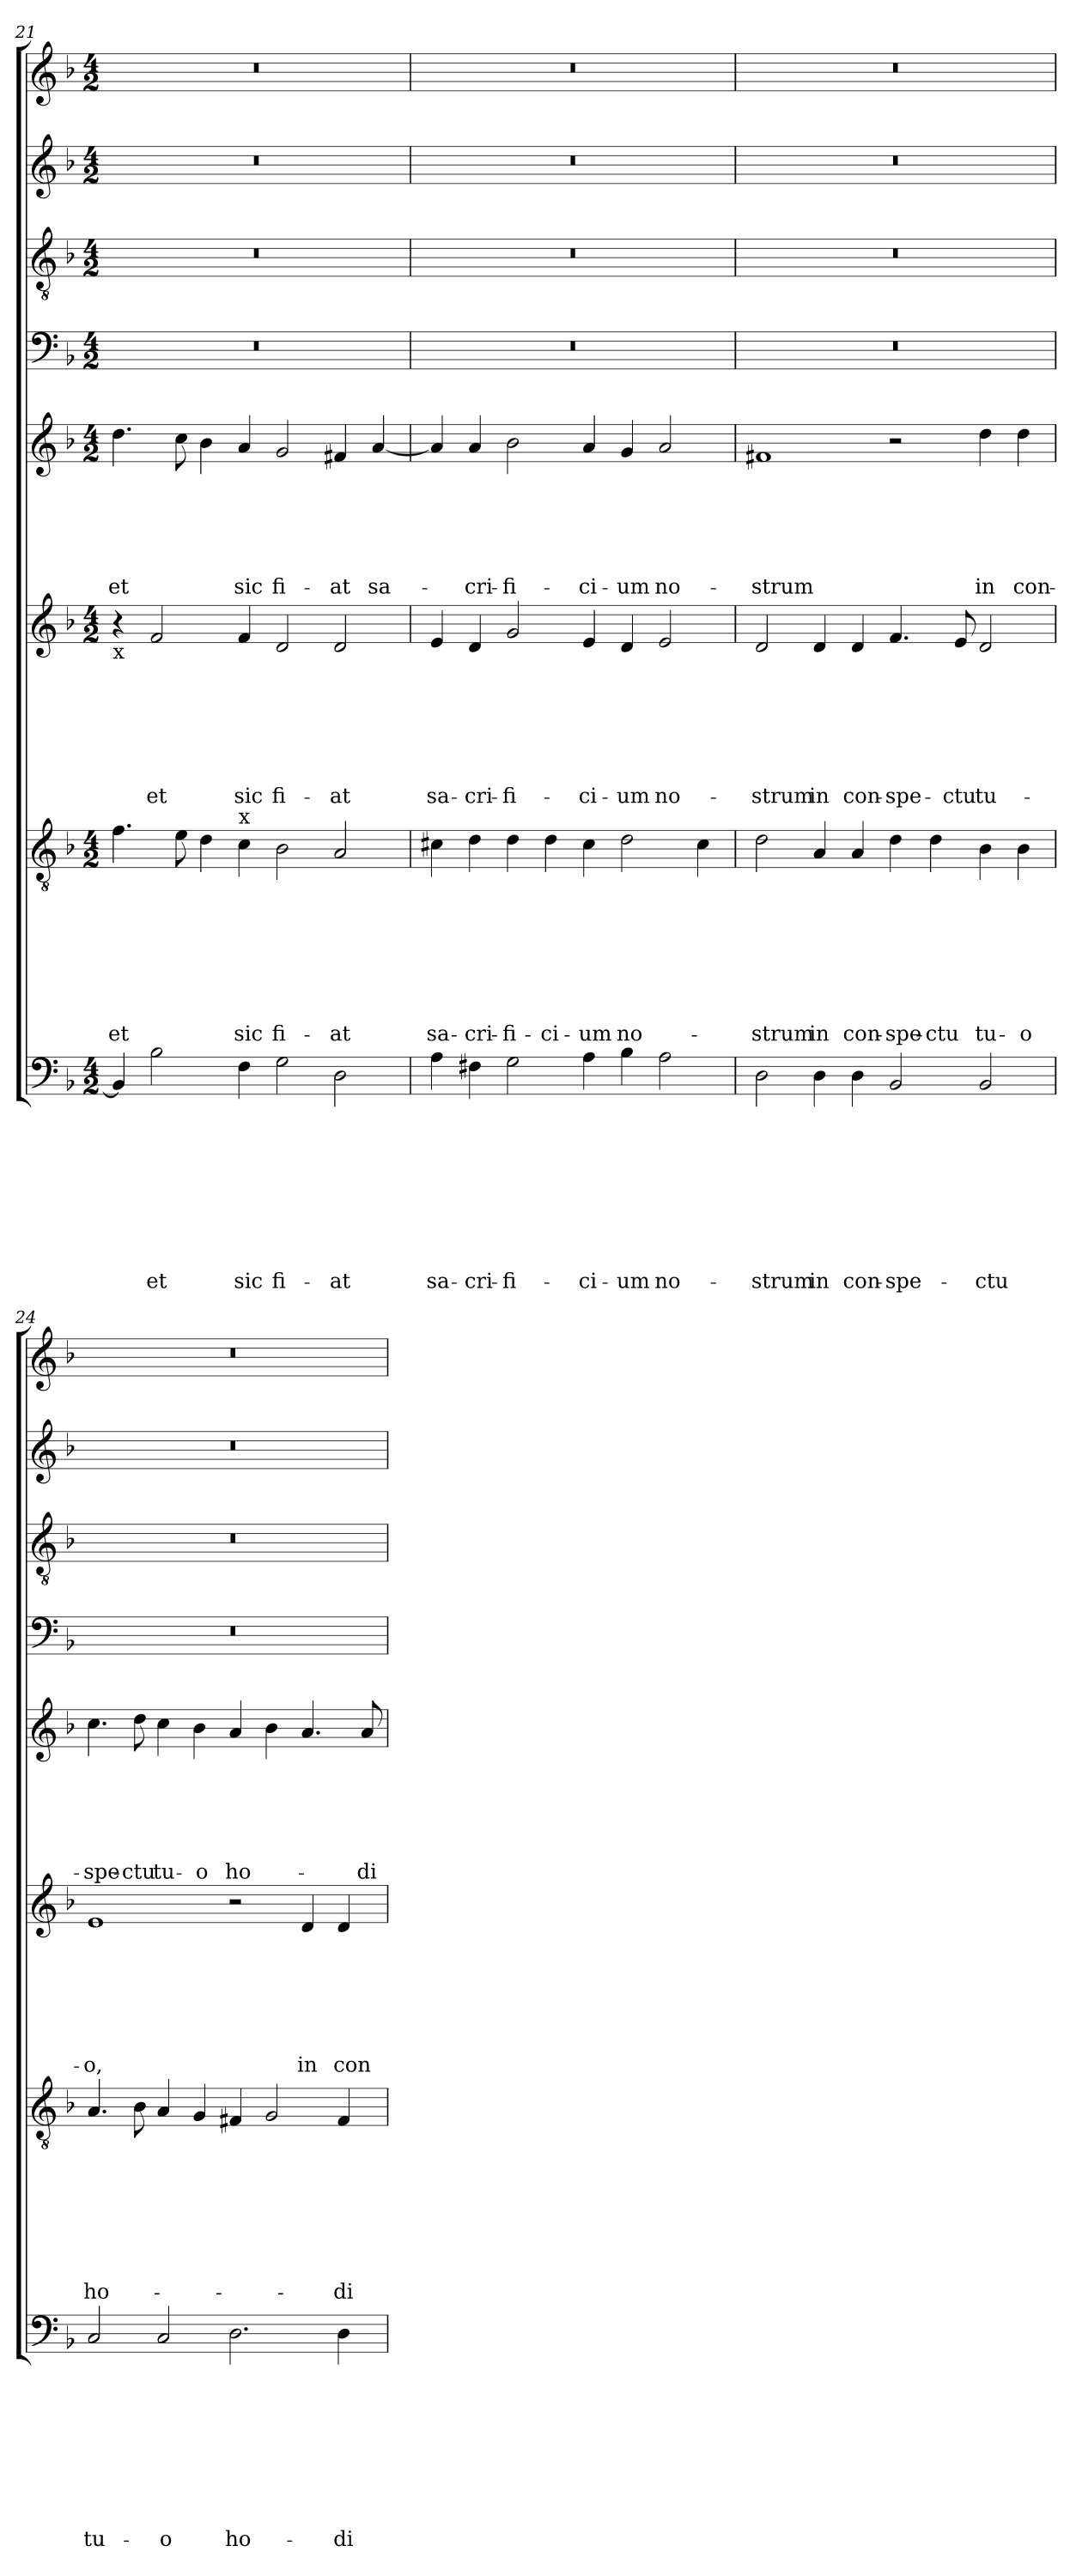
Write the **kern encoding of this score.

**kern	**text	**text	**text	**text	**text	**text	**text	**text	**text	**kern	**text	**text	**text	**text	**text	**text	**text	**text	**kern	**text	**text	**text	**text	**text	**text	**text	**kern	**text	**text	**text	**text	**text	**text	**kern	**kern	**kern	**kern
*part8	*part8	*part8	*part8	*part8	*part8	*part8	*part8	*part8	*part8	*part7	*part7	*part7	*part7	*part7	*part7	*part7	*part7	*part7	*part6	*part6	*part6	*part6	*part6	*part6	*part6	*part6	*part5	*part5	*part5	*part5	*part5	*part5	*part5	*part4	*part3	*part2	*part1
*staff8	*staff8	*staff8	*staff8	*staff8	*staff8	*staff8	*staff8	*staff8	*staff8	*staff7	*staff7	*staff7	*staff7	*staff7	*staff7	*staff7	*staff7	*staff7	*staff6	*staff6	*staff6	*staff6	*staff6	*staff6	*staff6	*staff6	*staff5	*staff5	*staff5	*staff5	*staff5	*staff5	*staff5	*staff4	*staff3	*staff2	*staff1
*clefF4	*	*	*	*	*	*	*	*	*	*clefGv2	*	*	*	*	*	*	*	*	*clefG2	*	*	*	*	*	*	*	*clefG2	*	*	*	*	*	*	*clefF4	*clefGv2	*clefG2	*clefG2
*k[b-]	*	*	*	*	*	*	*	*	*	*k[b-]	*	*	*	*	*	*	*	*	*k[b-]	*	*	*	*	*	*	*	*k[b-]	*	*	*	*	*	*	*k[b-]	*k[b-]	*k[b-]	*k[b-]
*d:	*	*	*	*	*	*	*	*	*	*d:	*	*	*	*	*	*	*	*	*d:	*	*	*	*	*	*	*	*d:	*	*	*	*	*	*	*d:	*d:	*d:	*d:
*M4/2	*	*	*	*	*	*	*	*	*	*M4/2	*	*	*	*	*	*	*	*	*M4/2	*	*	*	*	*	*	*	*M4/2	*	*	*	*	*	*	*M4/2	*M4/2	*M4/2	*M4/2
=21	=21	=21	=21	=21	=21	=21	=21	=21	=21	=21	=21	=21	=21	=21	=21	=21	=21	=21	=21	=21	=21	=21	=21	=21	=21	=21	=21	=21	=21	=21	=21	=21	=21	=21	=21	=21	=21
!	!	!	!	!	!	!	!	!	!	!	!	!	!	!	!	!	!	!	!LO:TX:b:t=x	!	!	!	!	!	!	!	!	!	!	!	!	!	!	!	!	!	!
!	!	!	!	!	!	!	!	!	!	!	!	!	!	!	!	!	!	!LO:LY:b	!	!	!	!	!	!	!	!	!	!	!	!	!	!	!LO:LY:b	!	!	!	!
4BB-/]	.	.	.	.	.	.	.	.	.	4.f\	.	.	.	.	.	.	.	et	4r	.	.	.	.	.	.	.	4.dd\	.	.	.	.	.	et	0r	0r	0r	0r
!	!	!	!	!	!	!	!	!	!LO:LY:b	!	!	!	!	!	!	!	!	!	!	!	!	!	!	!	!	!LO:LY:b	!	!	!	!	!	!	!	!	!	!	!
2B-\	.	.	.	.	.	.	.	.	et	.	.	.	.	.	.	.	.	.	2f/	.	.	.	.	.	.	et	.	.	.	.	.	.	.	.	.	.	.
.	.	.	.	.	.	.	.	.	.	8e\	.	.	.	.	.	.	.	.	.	.	.	.	.	.	.	.	8cc\	.	.	.	.	.	.	.	.	.	.
.	.	.	.	.	.	.	.	.	.	4d\	.	.	.	.	.	.	.	.	.	.	.	.	.	.	.	.	4b-\	.	.	.	.	.	.	.	.	.	.
!	!	!	!	!	!	!	!	!	!	!LO:TX:a:t=x	!	!	!	!	!	!	!	!	!	!	!	!	!	!	!	!	!	!	!	!	!	!	!	!	!	!	!
!	!	!	!	!	!	!	!	!	!LO:LY:b	!	!	!	!	!	!	!	!	!LO:LY:b	!	!	!	!	!	!	!	!LO:LY:b	!	!	!	!	!	!	!LO:LY:b	!	!	!	!
4F\	.	.	.	.	.	.	.	.	sic	4c\	.	.	.	.	.	.	.	sic	4f/	.	.	.	.	.	.	sic	4a/	.	.	.	.	.	sic	.	.	.	.
!	!	!	!	!	!	!	!	!	!LO:LY:b	!	!	!	!	!	!	!	!	!LO:LY:b	!	!	!	!	!	!	!	!LO:LY:b	!	!	!	!	!	!	!LO:LY:b	!	!	!	!
2G\	.	.	.	.	.	.	.	.	fi-	2B-\	.	.	.	.	.	.	.	fi-	2d/	.	.	.	.	.	.	fi-	2g/	.	.	.	.	.	fi-	.	.	.	.
!	!	!	!	!	!	!	!	!	!LO:LY:b	!	!	!	!	!	!	!	!	!LO:LY:b	!	!	!	!	!	!	!	!LO:LY:b	!	!	!	!	!	!	!LO:LY:b	!	!	!	!
2D\	.	.	.	.	.	.	.	.	-at	2A/	.	.	.	.	.	.	.	-at	2d/	.	.	.	.	.	.	-at	4f#X/	.	.	.	.	.	-at	.	.	.	.
!	!	!	!	!	!	!	!	!	!	!	!	!	!	!	!	!	!	!	!	!	!	!	!	!	!	!	!	!	!	!	!	!	!LO:LY:b	!	!	!	!
.	.	.	.	.	.	.	.	.	.	.	.	.	.	.	.	.	.	.	.	.	.	.	.	.	.	.	[4a/	.	.	.	.	.	sa-	.	.	.	.
=22	=22	=22	=22	=22	=22	=22	=22	=22	=22	=22	=22	=22	=22	=22	=22	=22	=22	=22	=22	=22	=22	=22	=22	=22	=22	=22	=22	=22	=22	=22	=22	=22	=22	=22	=22	=22	=22
!	!	!	!	!	!	!	!	!	!LO:LY:b	!	!	!	!	!	!	!	!	!LO:LY:b	!	!	!	!	!	!	!	!LO:LY:b	!	!	!	!	!	!	!	!	!	!	!
4A\	.	.	.	.	.	.	.	.	sa-	4c#X\	.	.	.	.	.	.	.	sa-	4e/	.	.	.	.	.	.	sa-	4a/]	.	.	.	.	.	.	0r	0r	0r	0r
!	!	!	!	!	!	!	!	!	!LO:LY:b	!	!	!	!	!	!	!	!	!LO:LY:b	!	!	!	!	!	!	!	!LO:LY:b	!	!	!	!	!	!	!LO:LY:b	!	!	!	!
4F#X\	.	.	.	.	.	.	.	.	-cri-	4d\	.	.	.	.	.	.	.	-cri-	4d/	.	.	.	.	.	.	-cri-	4a/	.	.	.	.	.	-cri-	.	.	.	.
!	!	!	!	!	!	!	!	!	!LO:LY:b	!	!	!	!	!	!	!	!	!LO:LY:b	!	!	!	!	!	!	!	!LO:LY:b	!	!	!	!	!	!	!LO:LY:b	!	!	!	!
2G\	.	.	.	.	.	.	.	.	-fi-	4d\	.	.	.	.	.	.	.	-fi-	2g/	.	.	.	.	.	.	-fi-	2b-\	.	.	.	.	.	-fi-	.	.	.	.
!	!	!	!	!	!	!	!	!	!	!	!	!	!	!	!	!	!	!LO:LY:b	!	!	!	!	!	!	!	!	!	!	!	!	!	!	!	!	!	!	!
.	.	.	.	.	.	.	.	.	.	4d\	.	.	.	.	.	.	.	-ci-	.	.	.	.	.	.	.	.	.	.	.	.	.	.	.	.	.	.	.
!	!	!	!	!	!	!	!	!	!LO:LY:b	!	!	!	!	!	!	!	!	!LO:LY:b	!	!	!	!	!	!	!	!LO:LY:b	!	!	!	!	!	!	!LO:LY:b	!	!	!	!
4A\	.	.	.	.	.	.	.	.	-ci-	4c#\	.	.	.	.	.	.	.	-um	4e/	.	.	.	.	.	.	-ci-	4a/	.	.	.	.	.	-ci-	.	.	.	.
!	!	!	!	!	!	!	!	!	!LO:LY:b	!	!	!	!	!	!	!	!	!LO:LY:b	!	!	!	!	!	!	!	!LO:LY:b	!	!	!	!	!	!	!LO:LY:b	!	!	!	!
4B-\	.	.	.	.	.	.	.	.	-um	2d\	.	.	.	.	.	.	.	no-	4d/	.	.	.	.	.	.	-um	4g/	.	.	.	.	.	-um	.	.	.	.
!	!	!	!	!	!	!	!	!	!LO:LY:b	!	!	!	!	!	!	!	!	!	!	!	!	!	!	!	!	!LO:LY:b	!	!	!	!	!	!	!LO:LY:b	!	!	!	!
2A\	.	.	.	.	.	.	.	.	no-	.	.	.	.	.	.	.	.	.	2e/	.	.	.	.	.	.	no-	2a/	.	.	.	.	.	no-	.	.	.	.
.	.	.	.	.	.	.	.	.	.	4c#\	.	.	.	.	.	.	.	.	.	.	.	.	.	.	.	.	.	.	.	.	.	.	.	.	.	.	.
!!LO:LB:g=z
=23	=23	=23	=23	=23	=23	=23	=23	=23	=23	=23	=23	=23	=23	=23	=23	=23	=23	=23	=23	=23	=23	=23	=23	=23	=23	=23	=23	=23	=23	=23	=23	=23	=23	=23	=23	=23	=23
!	!	!	!	!	!	!	!	!	!LO:LY:b	!	!	!	!	!	!	!	!	!LO:LY:b	!	!	!	!	!	!	!	!LO:LY:b	!	!	!	!	!	!	!LO:LY:b	!	!	!	!
2D\	.	.	.	.	.	.	.	.	-strum	2d\	.	.	.	.	.	.	.	-strum	2d/	.	.	.	.	.	.	-strum	1f#X	.	.	.	.	.	-strum	0r	0r	0r	0r
!	!	!	!	!	!	!	!	!	!LO:LY:b	!	!	!	!	!	!	!	!	!LO:LY:b	!	!	!	!	!	!	!	!LO:LY:b	!	!	!	!	!	!	!	!	!	!	!
4D\	.	.	.	.	.	.	.	.	in	4A/	.	.	.	.	.	.	.	in	4d/	.	.	.	.	.	.	in	.	.	.	.	.	.	.	.	.	.	.
!	!	!	!	!	!	!	!	!	!LO:LY:b	!	!	!	!	!	!	!	!	!LO:LY:b	!	!	!	!	!	!	!	!LO:LY:b	!	!	!	!	!	!	!	!	!	!	!
4D\	.	.	.	.	.	.	.	.	con-	4A/	.	.	.	.	.	.	.	con-	4d/	.	.	.	.	.	.	con-	.	.	.	.	.	.	.	.	.	.	.
!	!	!	!	!	!	!	!	!	!LO:LY:b	!	!	!	!	!	!	!	!	!LO:LY:b	!	!	!	!	!	!	!	!LO:LY:b	!	!	!	!	!	!	!	!	!	!	!
2BB-/	.	.	.	.	.	.	.	.	-spe-	4d\	.	.	.	.	.	.	.	-spe-	4.f/	.	.	.	.	.	.	-spe-	2r	.	.	.	.	.	.	.	.	.	.
!	!	!	!	!	!	!	!	!	!	!	!	!	!	!	!	!	!	!LO:LY:b	!	!	!	!	!	!	!	!	!	!	!	!	!	!	!	!	!	!	!
.	.	.	.	.	.	.	.	.	.	4d\	.	.	.	.	.	.	.	-ctu	.	.	.	.	.	.	.	.	.	.	.	.	.	.	.	.	.	.	.
!	!	!	!	!	!	!	!	!	!	!	!	!	!	!	!	!	!	!	!	!	!	!	!	!	!	!LO:LY:b	!	!	!	!	!	!	!	!	!	!	!
.	.	.	.	.	.	.	.	.	.	.	.	.	.	.	.	.	.	.	8e/	.	.	.	.	.	.	-ctu	.	.	.	.	.	.	.	.	.	.	.
!	!	!	!	!	!	!	!	!	!LO:LY:b	!	!	!	!	!	!	!	!	!LO:LY:b	!	!	!	!	!	!	!	!LO:LY:b	!	!	!	!	!	!	!LO:LY:b	!	!	!	!
2BB-/	.	.	.	.	.	.	.	.	-ctu	4B-\	.	.	.	.	.	.	.	tu-	2d/	.	.	.	.	.	.	tu-	4dd\	.	.	.	.	.	in	.	.	.	.
!	!	!	!	!	!	!	!	!	!	!	!	!	!	!	!	!	!	!LO:LY:b	!	!	!	!	!	!	!	!	!	!	!	!	!	!	!LO:LY:b	!	!	!	!
.	.	.	.	.	.	.	.	.	.	4B-\	.	.	.	.	.	.	.	-o	.	.	.	.	.	.	.	.	4dd\	.	.	.	.	.	con-	.	.	.	.
=24	=24	=24	=24	=24	=24	=24	=24	=24	=24	=24	=24	=24	=24	=24	=24	=24	=24	=24	=24	=24	=24	=24	=24	=24	=24	=24	=24	=24	=24	=24	=24	=24	=24	=24	=24	=24	=24
!	!	!	!	!	!	!	!	!	!LO:LY:b	!	!	!	!	!	!	!	!	!LO:LY:b	!	!	!	!	!	!	!	!LO:LY:b	!	!	!	!	!	!	!LO:LY:b	!	!	!	!
2C/	.	.	.	.	.	.	.	.	tu-	4.A/	.	.	.	.	.	.	.	ho-	1e	.	.	.	.	.	.	-o,	4.cc\	.	.	.	.	.	-spe-	0r	0r	0r	0r
!	!	!	!	!	!	!	!	!	!	!	!	!	!	!	!	!	!	!	!	!	!	!	!	!	!	!	!	!	!	!	!	!	!LO:LY:b	!	!	!	!
.	.	.	.	.	.	.	.	.	.	8B-\	.	.	.	.	.	.	.	.	.	.	.	.	.	.	.	.	8dd\	.	.	.	.	.	-ctu	.	.	.	.
!	!	!	!	!	!	!	!	!	!LO:LY:b	!	!	!	!	!	!	!	!	!	!	!	!	!	!	!	!	!	!	!	!	!	!	!	!LO:LY:b	!	!	!	!
2C/	.	.	.	.	.	.	.	.	-o	4A/	.	.	.	.	.	.	.	.	.	.	.	.	.	.	.	.	4cc\	.	.	.	.	.	tu-	.	.	.	.
!	!	!	!	!	!	!	!	!	!	!	!	!	!	!	!	!	!	!	!	!	!	!	!	!	!	!	!	!	!	!	!	!	!LO:LY:b	!	!	!	!
.	.	.	.	.	.	.	.	.	.	4G/	.	.	.	.	.	.	.	.	.	.	.	.	.	.	.	.	4b-\	.	.	.	.	.	-o	.	.	.	.
!	!	!	!	!	!	!	!	!	!LO:LY:b	!	!	!	!	!	!	!	!	!	!	!	!	!	!	!	!	!	!	!	!	!	!	!	!LO:LY:b	!	!	!	!
2.D\	.	.	.	.	.	.	.	.	ho-	4F#X/	.	.	.	.	.	.	.	.	2r	.	.	.	.	.	.	.	4a/	.	.	.	.	.	ho-	.	.	.	.
.	.	.	.	.	.	.	.	.	.	2G/	.	.	.	.	.	.	.	.	.	.	.	.	.	.	.	.	4b-\	.	.	.	.	.	.	.	.	.	.
!	!	!	!	!	!	!	!	!	!	!	!	!	!	!	!	!	!	!	!	!	!	!	!	!	!	!LO:LY:b	!	!	!	!	!	!	!	!	!	!	!
.	.	.	.	.	.	.	.	.	.	.	.	.	.	.	.	.	.	.	4d/	.	.	.	.	.	.	in	4.a/	.	.	.	.	.	.	.	.	.	.
!	!	!	!	!	!	!	!	!	!LO:LY:b	!	!	!	!	!	!	!	!	!LO:LY:b	!	!	!	!	!	!	!	!LO:LY:b	!	!	!	!	!	!	!	!	!	!	!
4D\	.	.	.	.	.	.	.	.	-di-	4F#/	.	.	.	.	.	.	.	-di-	4d/	.	.	.	.	.	.	con-	.	.	.	.	.	.	.	.	.	.	.
!	!	!	!	!	!	!	!	!	!	!	!	!	!	!	!	!	!	!	!	!	!	!	!	!	!	!	!	!	!	!	!	!	!LO:LY:b	!	!	!	!
.	.	.	.	.	.	.	.	.	.	.	.	.	.	.	.	.	.	.	.	.	.	.	.	.	.	.	8a/	.	.	.	.	.	-di-	.	.	.	.
=	=	=	=	=	=	=	=	=	=	=	=	=	=	=	=	=	=	=	=	=	=	=	=	=	=	=	=	=	=	=	=	=	=	=	=	=	=
*-	*-	*-	*-	*-	*-	*-	*-	*-	*-	*-	*-	*-	*-	*-	*-	*-	*-	*-	*-	*-	*-	*-	*-	*-	*-	*-	*-	*-	*-	*-	*-	*-	*-	*-	*-	*-	*-
